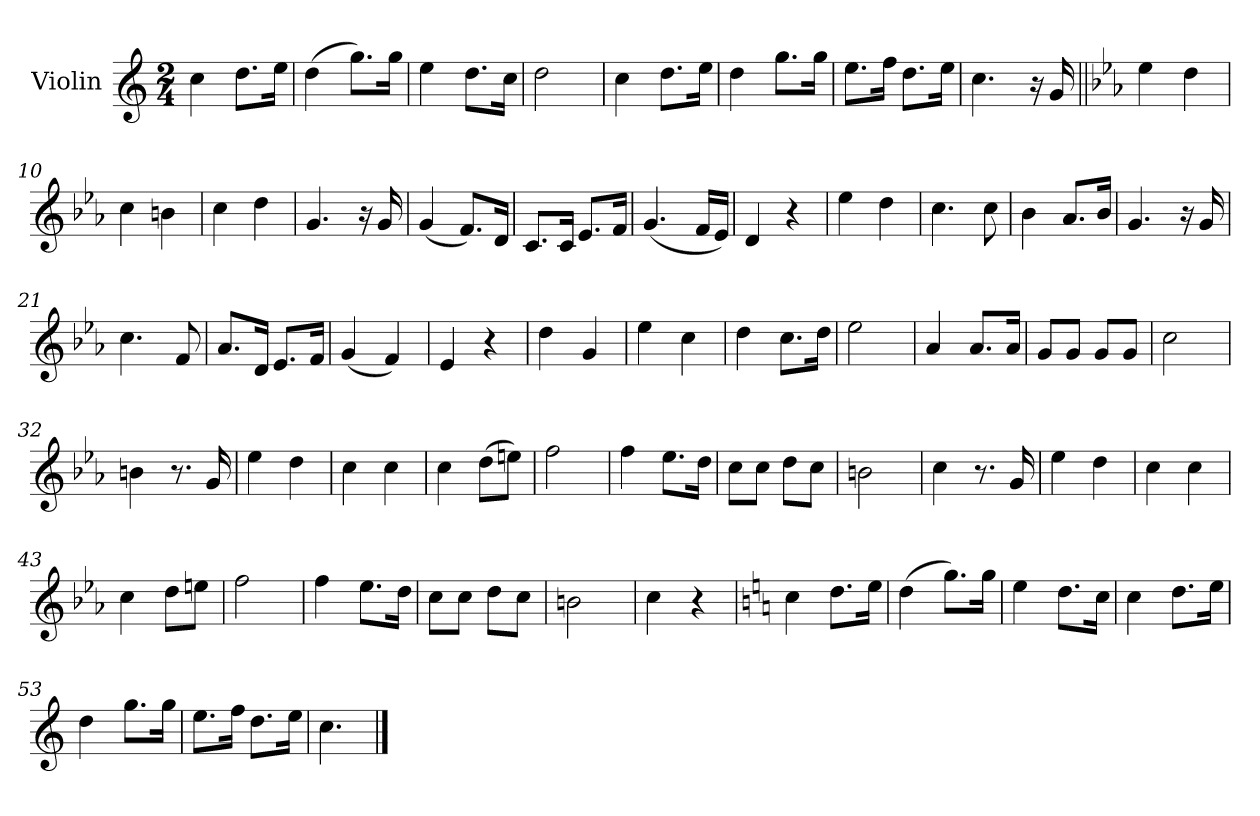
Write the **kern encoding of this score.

**kern
*part1
*staff1
*I"Violin
*I'Vln.
*clefG2
*k[]
*M2/4
=1
4cc\
8.dd\L
16ee\Jk
=2
(>4dd\
8.gg\L)
16gg\Jk
=3
4ee\
8.dd\L
16cc\Jk
=4
2dd\
=5
4cc\
8.dd\L
16ee\Jk
=6
4dd\
8.gg\L
16gg\Jk
=7
8.ee\L
16ff\Jk
8.dd\L
16ee\Jk
!!LO:LB:g=z
=8
4.cc\
16r
16g/
=9||
*k[b-e-a-]
4ee-\
4dd\
=10
4cc\
4bn\
=11
4cc\
4dd\
=12
4.g/
16r
16g/
=13
(<4g/
8.f/L)
16d/Jk
=14
8.c/L
16c/Jk
8.e-/L
16f/Jk
=15
(<4.g/
16f/LL
16e-/JJ)
=16
4d/
4r
!!LO:LB:g=z
=17
4ee-\
4dd\
=18
4.cc\
8cc\
=19
4b-\
8.a-/L
16b-/Jk
=20
4.g/
16r
16g/
=21
4.cc\
8f/
=22
8.a-/L
16d/Jk
8.e-/L
16f/Jk
=23
(<4g/
4f/)
=24
4e-/
4r
=25
4dd\
4g/
!!LO:LB:g=z
=26
4ee-\
4cc\
=27
4dd\
8.cc\L
16dd\Jk
=28
2ee-\
=29
4a-/
8.a-/L
16a-/Jk
=30
8g/L
8g/J
8g/L
8g/J
=31
2cc\
=32
4bn\
8.r
16g/
=33
4ee-\
4dd\
=34
4cc\
4cc\
!!LO:LB:g=z
=35
4cc\
(>8dd\L
8een\J)
=36
2ff\
=37
4ff\
8.ee-\L
16dd\Jk
=38
8cc\L
8cc\J
8dd\L
8cc\J
=39
2bn\
=40
4cc\
8.r
16g/
=41
4ee-\
4dd\
=42
4cc\
4cc\
=43
4cc\
8dd\L
8een\J
!!LO:LB:g=z
=44
2ff\
=45
4ff\
8.ee-\L
16dd\Jk
=46
8cc\L
8cc\J
8dd\L
8cc\J
=47
2bn\
=48
4cc\
4r
=49
*k[]
4cc\
8.dd\L
16ee\Jk
=50
(>4dd\
8.gg\L)
16gg\Jk
=51
4ee\
8.dd\L
16cc\Jk
!!LO:LB:g=z
=52
4cc\
8.dd\L
16ee\Jk
=53
4dd\
8.gg\L
16gg\Jk
=54
8.ee\L
16ff\Jk
8.dd\L
16ee\Jk
=55
4.cc\
==
*-
